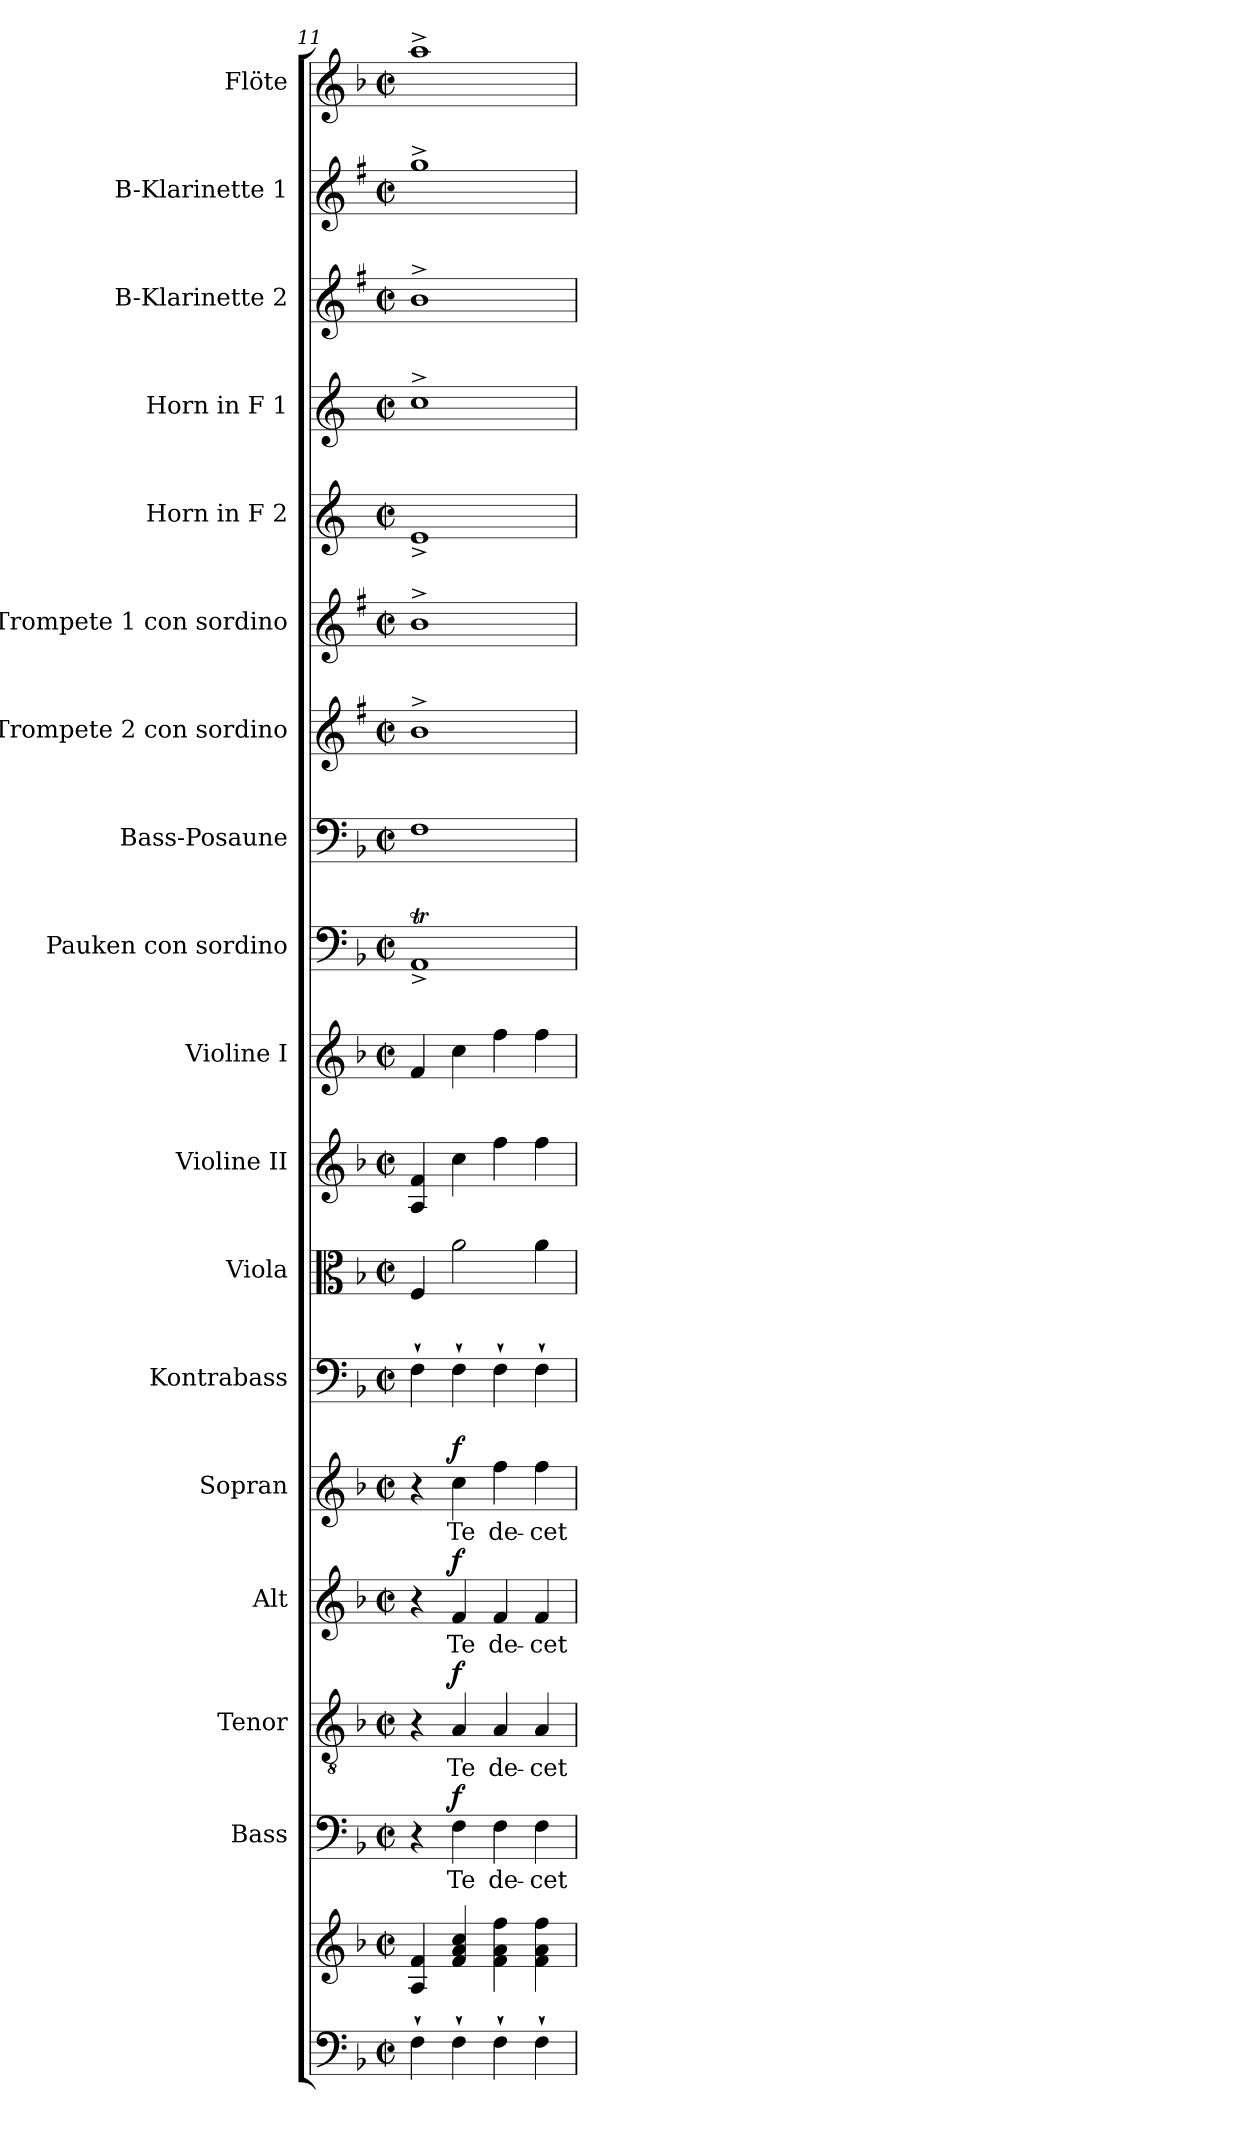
**kern	**kern	**kern	**text	**dynam	**kern	**text	**dynam	**kern	**text	**dynam	**kern	**text	**dynam	**kern	**kern	**kern	**kern	**kern	**kern	**kern	**kern	**kern	**kern	**kern	**kern	**kern
*part18	*part18	*part17	*part17	*part17	*part16	*part16	*part16	*part15	*part15	*part15	*part14	*part14	*part14	*part13	*part12	*part11	*part10	*part9	*part8	*part7	*part6	*part5	*part4	*part3	*part2	*part1
*staff19	*staff18	*staff17	*staff17	*staff17	*staff16	*staff16	*staff16	*staff15	*staff15	*staff15	*staff14	*staff14	*staff14	*staff13	*staff12	*staff11	*staff10	*staff9	*staff8	*staff7	*staff6	*staff5	*staff4	*staff3	*staff2	*staff1
*	*	*I"Bass	*	*	*I"Tenor	*	*	*I"Alt	*	*	*I"Sopran	*	*	*I"Kontrabass	*I"Viola	*I"Violine II	*I"Violine I	*I"Pauken con sordino	*I"Bass-Posaune	*I"B-Trompete 2 con sordino	*I"B-Trompete 1 con sordino	*I"Horn in F 2	*I"Horn in F 1	*I"B-Klarinette 2	*I"B-Klarinette 1	*I"Flöte
*	*	*I'B.	*	*	*I'T.	*	*	*I'A.	*	*	*I'S.	*	*	*I'Kb.	*I'Vla.	*I'Vl. II	*I'Vl. I	*I'Pk.	*I'B. Pos.	*I'B Trp. 2	*I'B Trp. 1	*	*	*I'B Kl. 2	*I'B Kl. 1	*I'Fl.
*clefF4	*clefG2	*clefF4	*	*	*clefGv2	*	*	*clefG2	*	*	*clefG2	*	*	*clefF4	*clefC3	*clefG2	*clefG2	*clefF4	*clefF4	*clefG2	*clefG2	*clefG2	*clefG2	*clefG2	*clefG2	*clefG2
*	*	*	*	*	*	*	*	*	*	*	*	*	*	*ITrd7c12	*	*	*	*	*	*ITrd1c2	*ITrd1c2	*ITrd4c7	*ITrd4c7	*ITrd1c2	*ITrd1c2	*
*k[b-]	*k[b-]	*k[b-]	*	*	*k[b-]	*	*	*k[b-]	*	*	*k[b-]	*	*	*k[b-]	*k[b-]	*k[b-]	*k[b-]	*k[b-]	*k[b-]	*k[b-]	*k[b-]	*k[b-]	*k[b-]	*k[b-]	*k[b-]	*k[b-]
*F:	*F:	*F:	*	*	*F:	*	*	*F:	*	*	*F:	*	*	*F:	*F:	*F:	*F:	*F:	*F:	*F:	*F:	*F:	*F:	*F:	*F:	*F:
*M2/2	*M2/2	*M2/2	*	*	*M2/2	*	*	*M2/2	*	*	*M2/2	*	*	*M2/2	*M2/2	*M2/2	*M2/2	*M2/2	*M2/2	*M2/2	*M2/2	*M2/2	*M2/2	*M2/2	*M2/2	*M2/2
*met(c|)	*met(c|)	*met(c|)	*	*	*met(c|)	*	*	*met(c|)	*	*	*met(c|)	*	*	*met(c|)	*met(c|)	*met(c|)	*met(c|)	*met(c|)	*met(c|)	*met(c|)	*met(c|)	*met(c|)	*met(c|)	*met(c|)	*met(c|)	*met(c|)
=11	=11	=11	=11	=11	=11	=11	=11	=11	=11	=11	=11	=11	=11	=11	=11	=11	=11	=11	=11	=11	=11	=11	=11	=11	=11	=11
4F`>\	4A/ 4f/	4r	.	.	4r	.	.	4r	.	.	4r	.	.	4FF`>\	4F/	4A/ 4f/	4f/	1AAt^<	1F	1a^<	1a^<	1A^<	1f^>	1a^<	1ff^>	1aa^>
!	!	!	!LO:LY:b	!LO:DY:a	!	!LO:LY:b	!LO:DY:a	!	!LO:LY:b	!LO:DY:a	!	!LO:LY:b	!LO:DY:a	!	!	!	!	!	!	!	!	!	!	!	!	!
4F`>\	4f/ 4a/ 4cc/	4F\	Te	f	4A/	Te	f	4f/	Te	f	4cc\	Te	f	4FF`>\	2a\	4cc\	4cc\	.	.	.	.	.	.	.	.	.
!	!	!	!LO:LY:b	!	!	!LO:LY:b	!	!	!LO:LY:b	!	!	!LO:LY:b	!	!	!	!	!	!	!	!	!	!	!	!	!	!
4F`>\	4f\ 4a\ 4ff\	4F\	de-	.	4A/	de-	.	4f/	de-	.	4ff\	de-	.	4FF`>\	.	4ff\	4ff\	.	.	.	.	.	.	.	.	.
!	!	!	!LO:LY:b	!	!	!LO:LY:b	!	!	!LO:LY:b	!	!	!LO:LY:b	!	!	!	!	!	!	!	!	!	!	!	!	!	!
4F`>\	4f\ 4a\ 4ff\	4F\	-cet	.	4A/	-cet	.	4f/	-cet	.	4ff\	-cet	.	4FF`>\	4a\	4ff\	4ff\	.	.	.	.	.	.	.	.	.
=	=	=	=	=	=	=	=	=	=	=	=	=	=	=	=	=	=	=	=	=	=	=	=	=	=	=
*-	*-	*-	*-	*-	*-	*-	*-	*-	*-	*-	*-	*-	*-	*-	*-	*-	*-	*-	*-	*-	*-	*-	*-	*-	*-	*-
